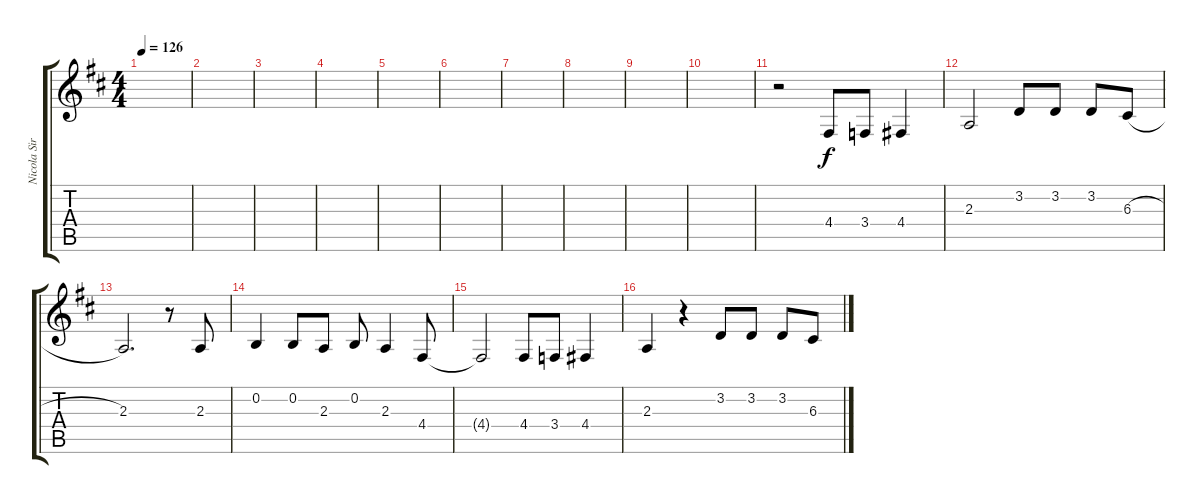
\track ("Nicola Sirkis (voix)" "Nicola Sir") {instrument bassoon}
\staff {score tabs}
\tuning (E4 B3 G3 D3 A2 E2) {hide}
\ts (4 4)
\tempo 126
\clef g2
\ks d
|
|
|
|
|
|
|
|
|
|
r.2 4.4.8 3.4.8 4.4.4 |
2.3.2 3.2.8 3.2.8 3.2.8 6.3{h}.8 |
2.3.2{d} r.8 2.3.8 |
0.2.4 0.2.8 2.3.8 0.2.8 2.3.4 4.4.8 |
4.4{t}.2 4.4.8 3.4.8 4.4.4 |
2.3.4 r.4 3.2.8 3.2.8 3.2.8 6.3{h}.8
